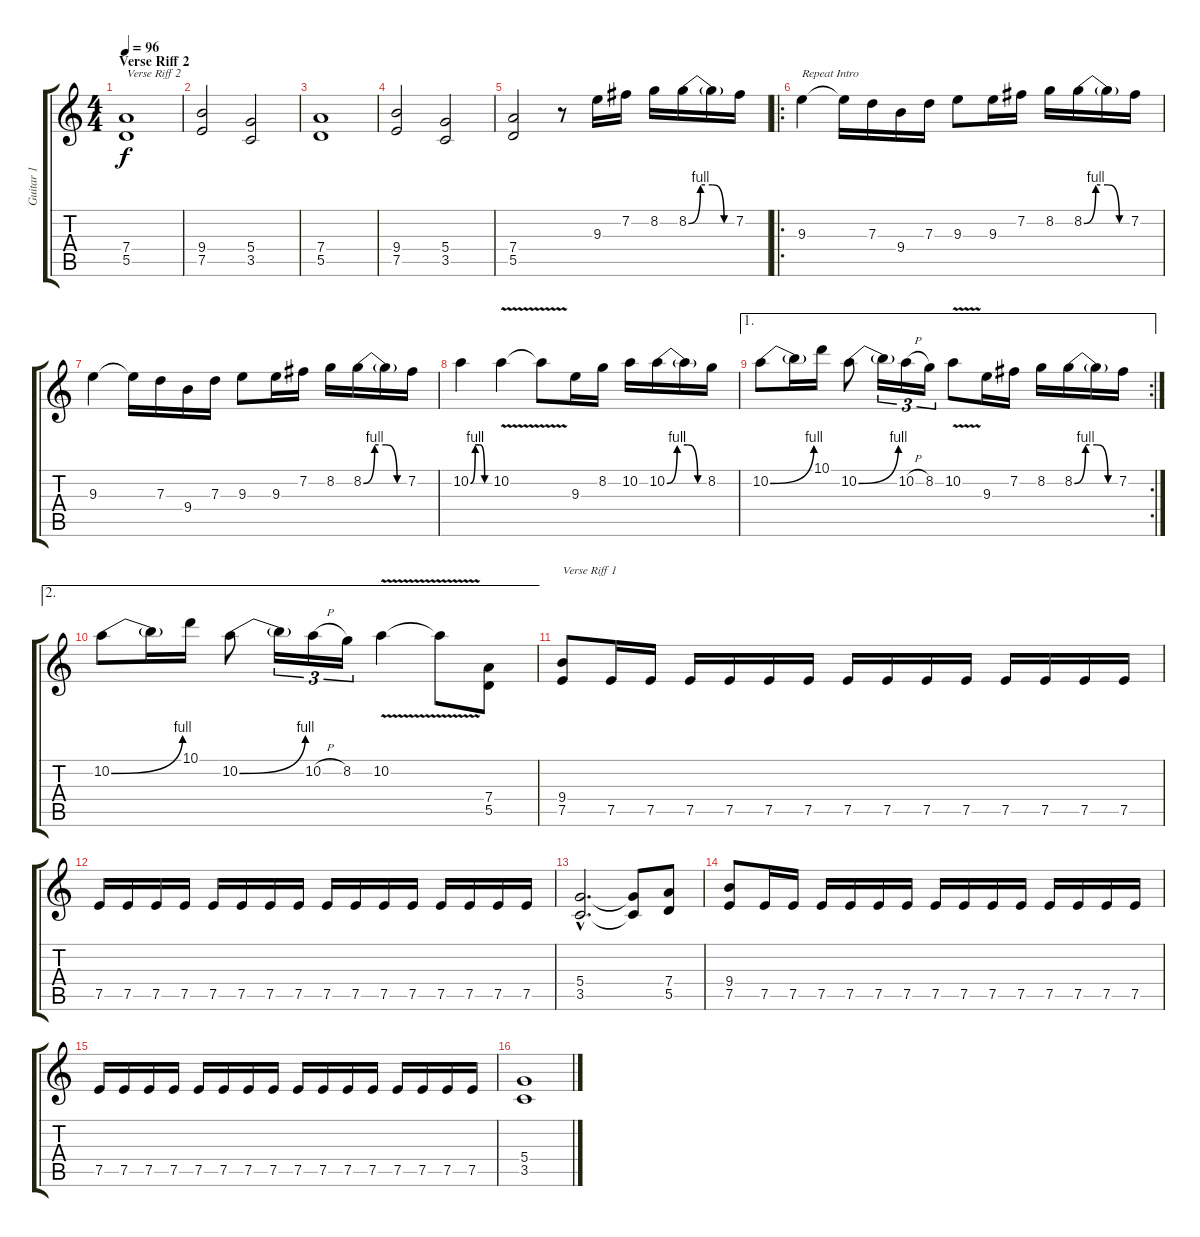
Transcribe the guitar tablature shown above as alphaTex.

\track ("Guitar 1" "Guitar 1") {instrument distortionguitar}
\staff {score tabs}
\tuning (E4 B3 G3 D3 A2 E2) {hide}
\ts (4 4)
\section ("" "Verse Riff 2")
\tempo 96
\clef g2
\ks c
(7.4 5.5).1{txt "Verse Riff 2" dy f} |
(9.4 7.5).2 (5.4 3.5).2 |
(7.4 5.5).1 |
(9.4 7.5).2 (5.4 3.5).2 |
(7.4 5.5).2 r.8 9.3.16 7.2.16 8.2.16 8.2{be (custom 0 0 15 4 30 4 45 0 60 0)}.16 8.2{t}.16 7.2.16 |
\ro
9.3.4{txt "Repeat Intro"} 9.3{t}.16 7.3.16 9.4.16 7.3.16 9.3.8 9.3.16 7.2.16 8.2.16 8.2{be (custom 0 0 15 4 30 4 45 0 60 0)}.16 8.2{t}.16 7.2.16 |
9.3.4 9.3{t}.16 7.3.16 9.4.16 7.3.16 9.3.8 9.3.16 7.2.16 8.2.16 8.2{be (custom 0 0 15 4 30 4 45 0 60 0)}.16 8.2{t}.16 7.2.16 |
10.2{be (custom 0 0 15 4 30 4 45 0 60 0)}.4 10.2{v}.4 10.2{t}.8 9.3.16 8.2.16 10.2.16 10.2{be (custom 0 0 15 4 30 4 45 0 60 0)}.16 10.2{t}.16 8.2.16 |
\ae 1
\rc 2
10.2{be (bend 0 0 60 4)}.8 10.2{t}.16 10.1.16 10.2{be (bend 0 0 60 4)}.8 10.2{t}.16{tu (3 2)} 10.2{h}.16{tu (3 2)} 8.2.16{tu (3 2)} 10.2{v}.8 9.3.16 7.2.16 8.2.16 8.2{be (custom 0 0 15 4 30 4 45 0 60 0)}.16 8.2{t}.16 7.2.16 |
\ae 2
10.2{be (bend 0 0 60 4)}.8 10.2{t}.16 10.1.16 10.2{be (bend 0 0 60 4)}.8 10.2{t}.16{tu (3 2)} 10.2{h}.16{tu (3 2)} 8.2.16{tu (3 2)} 10.2{v}.4 10.2{t}.8 (7.4 5.5).8 |
(9.4 7.5).8{txt "Verse Riff 1"} 7.5.16 7.5.16 7.5.16 7.5.16 7.5.16 7.5.16 7.5.16 7.5.16 7.5.16 7.5.16 7.5.16 7.5.16 7.5.16 7.5.16 |
7.5.16 7.5.16 7.5.16 7.5.16 7.5.16 7.5.16 7.5.16 7.5.16 7.5.16 7.5.16 7.5.16 7.5.16 7.5.16 7.5.16 7.5.16 7.5.16 |
(5.4{hac} 3.5{hac}).2{d} (5.4{t} 3.5{t}).8 (7.4 5.5).8 |
(9.4 7.5).8 7.5.16 7.5.16 7.5.16 7.5.16 7.5.16 7.5.16 7.5.16 7.5.16 7.5.16 7.5.16 7.5.16 7.5.16 7.5.16 7.5.16 |
7.5.16 7.5.16 7.5.16 7.5.16 7.5.16 7.5.16 7.5.16 7.5.16 7.5.16 7.5.16 7.5.16 7.5.16 7.5.16 7.5.16 7.5.16 7.5.16 |
(5.4 3.5).1
